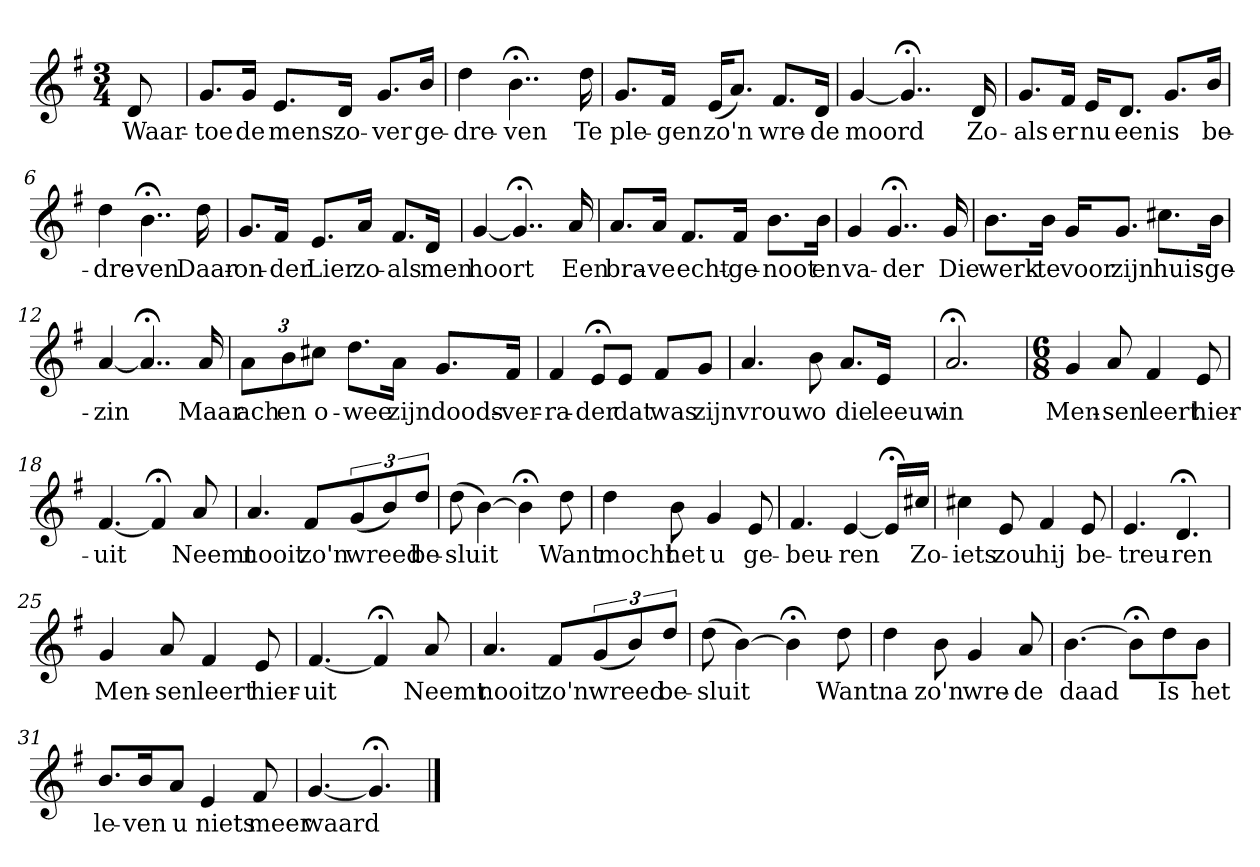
**kern	**text
*part1	*part1
*staff1	*staff1
*k[f#]	*
*G:	*
*M3/4	*
*MM120	*
=	=
8d	Waar-
=1	=1
8.gL	-toe
16gJk	de
8.eL	mens
16dJk	zo-
8.gL	-ver
16bJk	ge-
=2	=2
4dd	-dre-
4..b;<	-ven
16dd	Te
=3	=3
8.gL	ple-
16f#Jk	-gen
(16eKL	zo'n
8.aJ)	.
8.f#L	wre-
16dJk	-de
=4	=4
[4g	moord
4..g;<]	.
16d	Zo-
=5	=5
8.gL	-als
16f#Jk	er
16eKL	nu
8.dJ	een
8.gL	is
16bJk	be-
=6	=6
4dd	-dre-
4..b;<	-ven
16dd	Daar-
=7	=7
8.gL	-on-
16f#Jk	-der
8.eL	Lier
16aJk	zo-
8.f#L	-als
16dJk	men
=8	=8
[4g	hoort
4..g;<]	.
16a	Een
=9	=9
8.aL	bra-
16aJk	-ve
8.f#L	echt-
16f#Jk	-ge-
8.bL	-noot
16bJk	en
=10	=10
4g	va-
4..g;<	-der
16g	Die
=11	=11
8.bL	werk-
16bJk	-te
16gKL	voor
8.gJ	zijn
8.cc#XL	huis-
16bJk	-ge-
=12	=12
[4a	-zin
4..a;<]	.
16a	Maar
=13	=13
12aL	ach
12b	en
12cc#XJ	o-
8.ddL	-wee
16aJk	zijn
8.gL	doods-
16f#Jk	-ver-
=14	=14
4f#	-ra-
8e;<L	-der
8eJ	dat
8f#L	was
8gJ	zijn
=15	=15
4.a	vrouw
8b	o
8.aL	die
16eJk	leeuw-
=16	=16
2.a;<	-in
=17	=17
*M6/8	*
4g	Men-
8a	-sen
4f#	leert
8e	hier-
=18	=18
[4.f#	-uit
4f#;<]	.
8a	Neemt
=19	=19
4.a	nooit
8f#L	zo'n
(12g	wreed
12b)	.
12ddJ	be-
=20	=20
(8dd	-sluit
[4b)	.
4b;<]	.
8dd	Want
=21	=21
4dd	mocht
8b	het
4g	u
8e	ge-
=22	=22
4.f#	-beu-
[4e	-ren
16e;<LL]	.
16cc#XJJ	Zo-
=23	=23
4cc#X	-iets
8e	zou
4f#	hij
8e	be-
=24	=24
4.e	-treu-
4.d;<	-ren
=25	=25
4g	Men-
8a	-sen
4f#	leert
8e	hier-
=26	=26
[4.f#	-uit
4f#;<]	.
8a	Neemt
=27	=27
4.a	nooit
8f#L	zo'n
(12g	wreed
12b)	.
12ddJ	be-
=28	=28
(8dd	-sluit
[4b)	.
4b;<]	.
8dd	Want
=29	=29
4dd	na
8b	zo'n
4g	wre-
8a	-de
=30	=30
[4.b	daad
8b;<L]	.
8dd	Is
8bJ	het
=31	=31
8.bL	le-
16bK	-ven
8aJ	u
4e	niets
8f#	meer
=32	=32
[4.g	waard
4.g;<]	.
==	==
*-	*-
